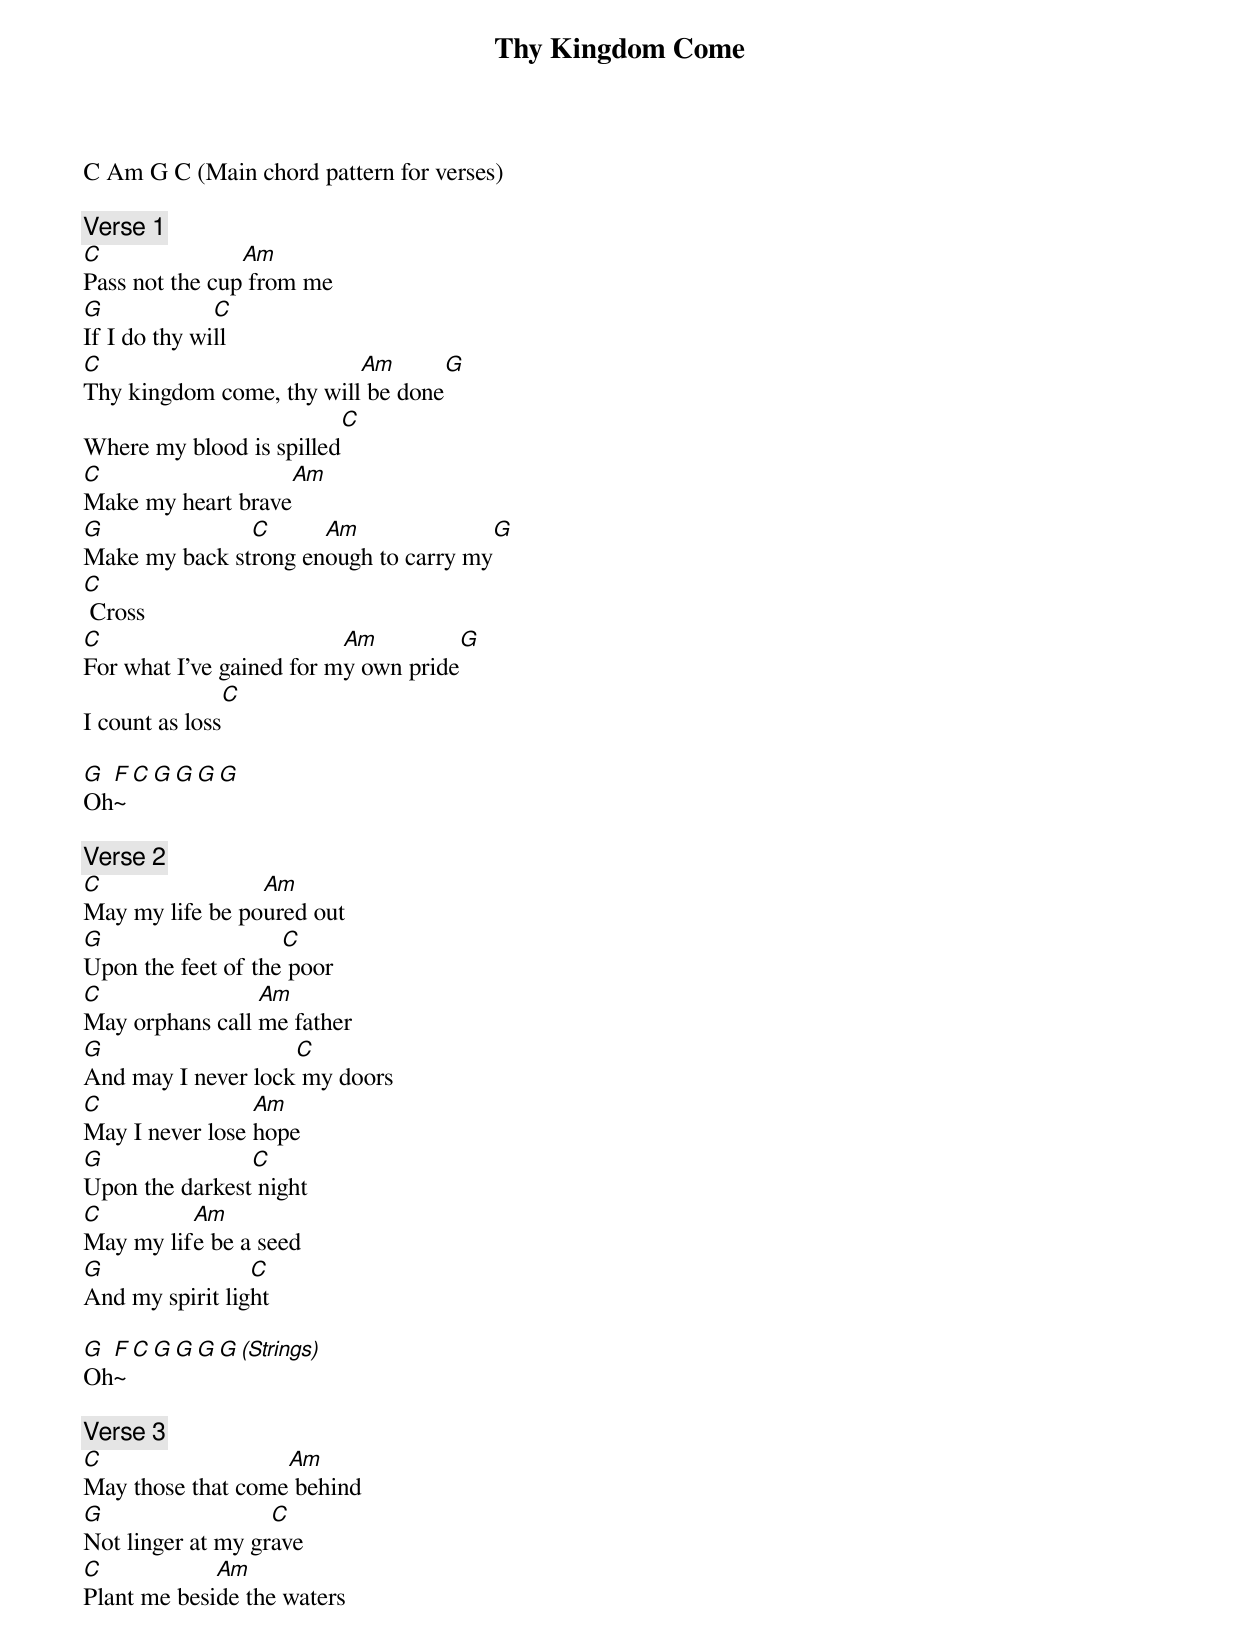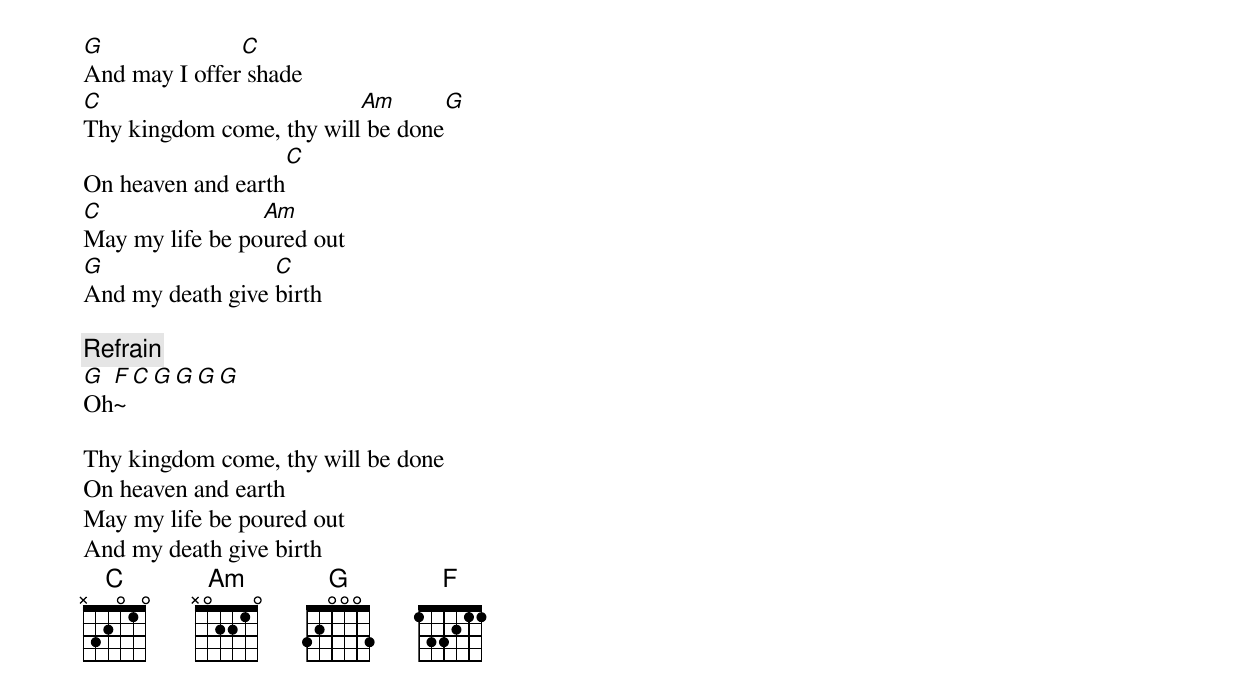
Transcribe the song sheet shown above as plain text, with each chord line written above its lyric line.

Thy Kingdom Come

C Am G C (Main chord pattern for verses)

[Verse 1]
C               Am
Pass not the cup from me
G             C
If I do thy will
C                         Am                   G
Thy kingdom come, thy will be done
                               C
Where my blood is spilled
C               	  Am
Make my heart brave
G              C      Am                      G
Make my back strong enough to carry my
C
 Cross
C                         Am                          G
For what I've gained for my own pride
                 C
I count as loss

G F C G G G G
Oh~

[Verse 2]
C                Am
May my life be poured out
G                   C
Upon the feet of the poor
C                Am
May orphans call me father
G                   C
And may I never lock my doors
C                Am
May I never lose hope
G               C
Upon the darkest night
C         Am
May my life be a seed
G                C
And my spirit light

G F C G G G G (Strings)
Oh~

[Verse 3]
C                  Am
May those that come behind
G                  C
Not linger at my grave
C            Am
Plant me beside the waters
G              C
And may I offer shade
C                         Am                   G
Thy kingdom come, thy will be done
                    C
On heaven and earth
C                Am
May my life be poured out
G                 C
And my death give birth

[Refrain]
G F C G G G G
Oh~

Thy kingdom come, thy will be done
On heaven and earth
May my life be poured out
And my death give birth
